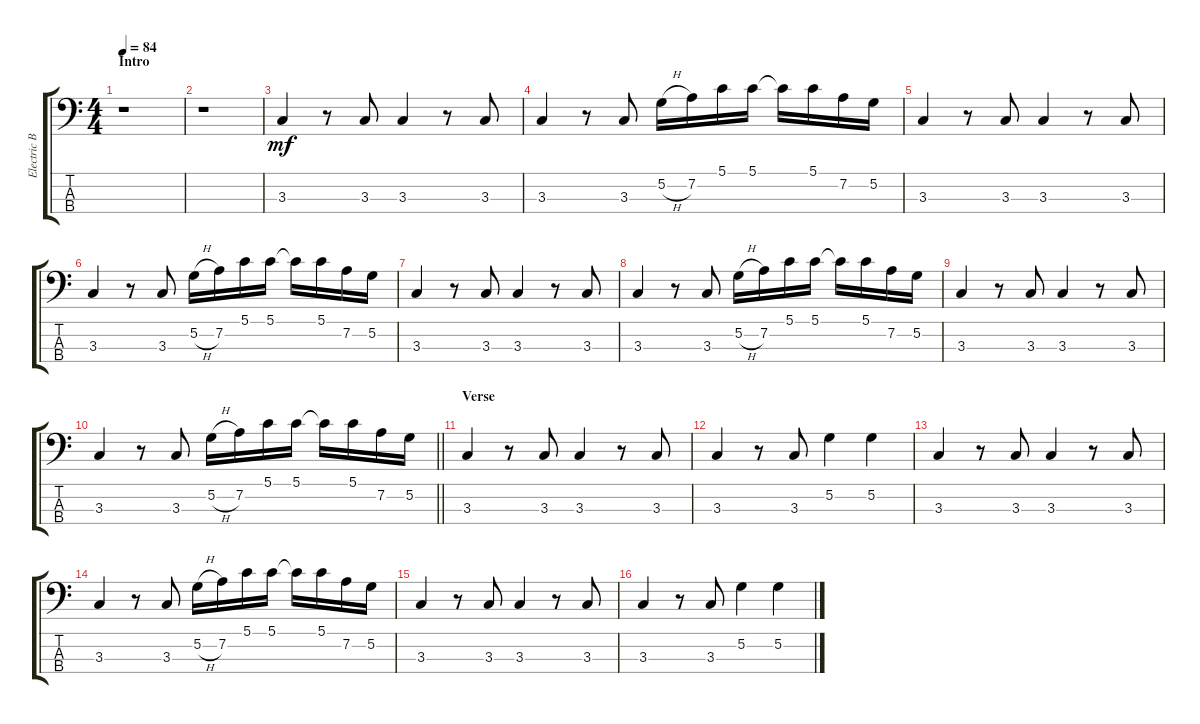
\track ("Electric Bass" "Electric B") {instrument electricbassfinger}
\staff {score tabs}
\tuning (G2 D2 A1 E1) {hide}
\ts (4 4)
\section ("" "Intro")
\tempo 84
\clef f4
\ks c
r.1{dy mf instrument electricbassfinger} |
r.1 |
3.3.4 r.8 3.3.8 3.3.4 r.8 3.3.8 |
3.3.4 r.8 3.3.8 5.2{h}.16 7.2.16 5.1.16 5.1.16 5.1{t}.16 5.1.16 7.2.16 5.2.16 |
3.3.4 r.8 3.3.8 3.3.4 r.8 3.3.8 |
3.3.4 r.8 3.3.8 5.2{h}.16 7.2.16 5.1.16 5.1.16 5.1{t}.16 5.1.16 7.2.16 5.2.16 |
3.3.4 r.8 3.3.8 3.3.4 r.8 3.3.8 |
3.3.4 r.8 3.3.8 5.2{h}.16 7.2.16 5.1.16 5.1.16 5.1{t}.16 5.1.16 7.2.16 5.2.16 |
3.3.4 r.8 3.3.8 3.3.4 r.8 3.3.8 |
\barLineRight lightlight
3.3.4 r.8 3.3.8 5.2{h}.16 7.2.16 5.1.16 5.1.16 5.1{t}.16 5.1.16 7.2.16 5.2.16 |
\section ("" "Verse")
3.3.4 r.8 3.3.8 3.3.4 r.8 3.3.8 |
3.3.4 r.8 3.3.8 5.2.4 5.2.4 |
3.3.4 r.8 3.3.8 3.3.4 r.8 3.3.8 |
3.3.4 r.8 3.3.8 5.2{h}.16 7.2.16 5.1.16 5.1.16 5.1{t}.16 5.1.16 7.2.16 5.2.16 |
3.3.4 r.8 3.3.8 3.3.4 r.8 3.3.8 |
3.3.4 r.8 3.3.8 5.2.4 5.2.4
